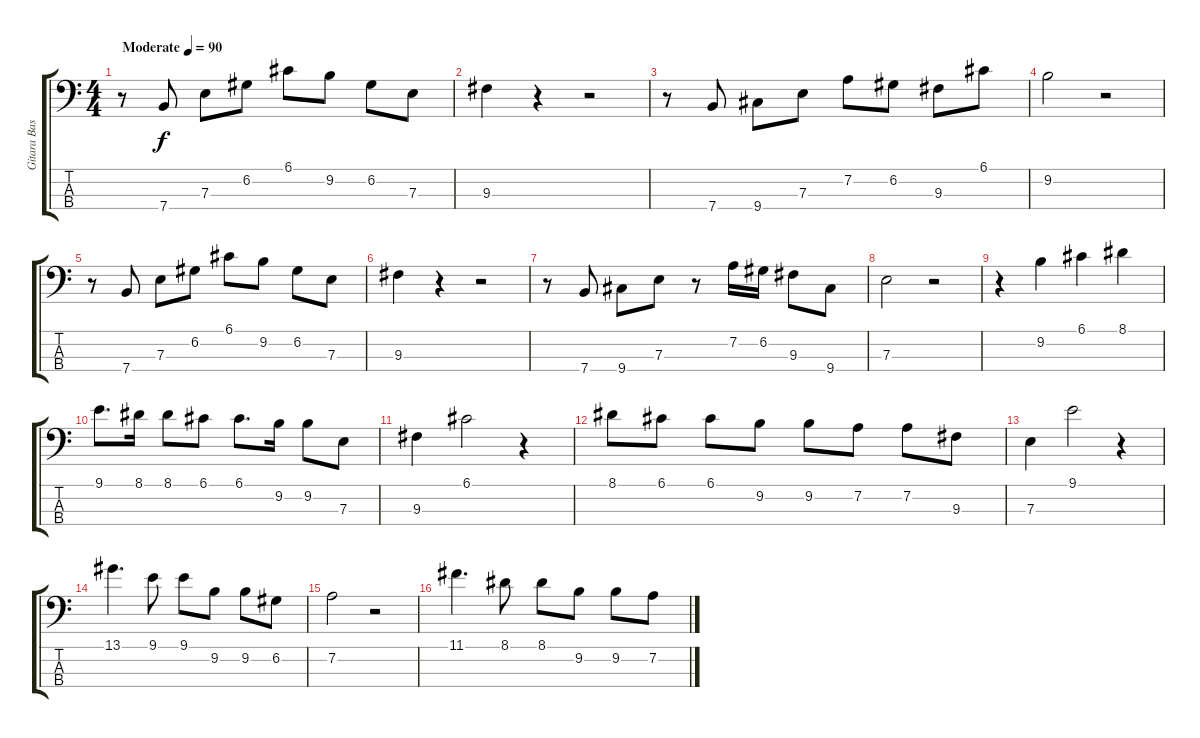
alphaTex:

\track ("Gitara Basowa" "Gitara Bas") {instrument electricbassfinger}
\staff {score tabs}
\tuning (G2 D2 A1 E1) {hide}
\ts (4 4)
\tempo (90 "Moderate")
\clef f4
\ks c
r.8{dy f instrument electricbassfinger} 7.4.8 7.3.8 6.2.8 6.1.8 9.2.8 6.2.8 7.3.8 |
9.3.4 r.4 r.2 |
r.8 7.4.8 9.4.8 7.3.8 7.2.8 6.2.8 9.3.8 6.1.8 |
9.2.2 r.2 |
r.8 7.4.8 7.3.8 6.2.8 6.1.8 9.2.8 6.2.8 7.3.8 |
9.3.4 r.4 r.2 |
r.8 7.4.8 9.4.8 7.3.8 r.8 7.2.16 6.2.16 9.3.8 9.4.8 |
7.3.2 r.2 |
r.4 9.2.4 6.1.4 8.1.4 |
9.1.8{d} 8.1.16 8.1.8 6.1.8 6.1.8{d} 9.2.16 9.2.8 7.3.8 |
9.3.4 6.1.2 r.4 |
8.1.8 6.1.8 6.1.8 9.2.8 9.2.8 7.2.8 7.2.8 9.3.8 |
7.3.4 9.1.2 r.4 |
13.1.4{d} 9.1.8 9.1.8 9.2.8 9.2.8 6.2.8 |
7.2.2 r.2 |
11.1.4{d} 8.1.8 8.1.8 9.2.8 9.2.8 7.2.8
